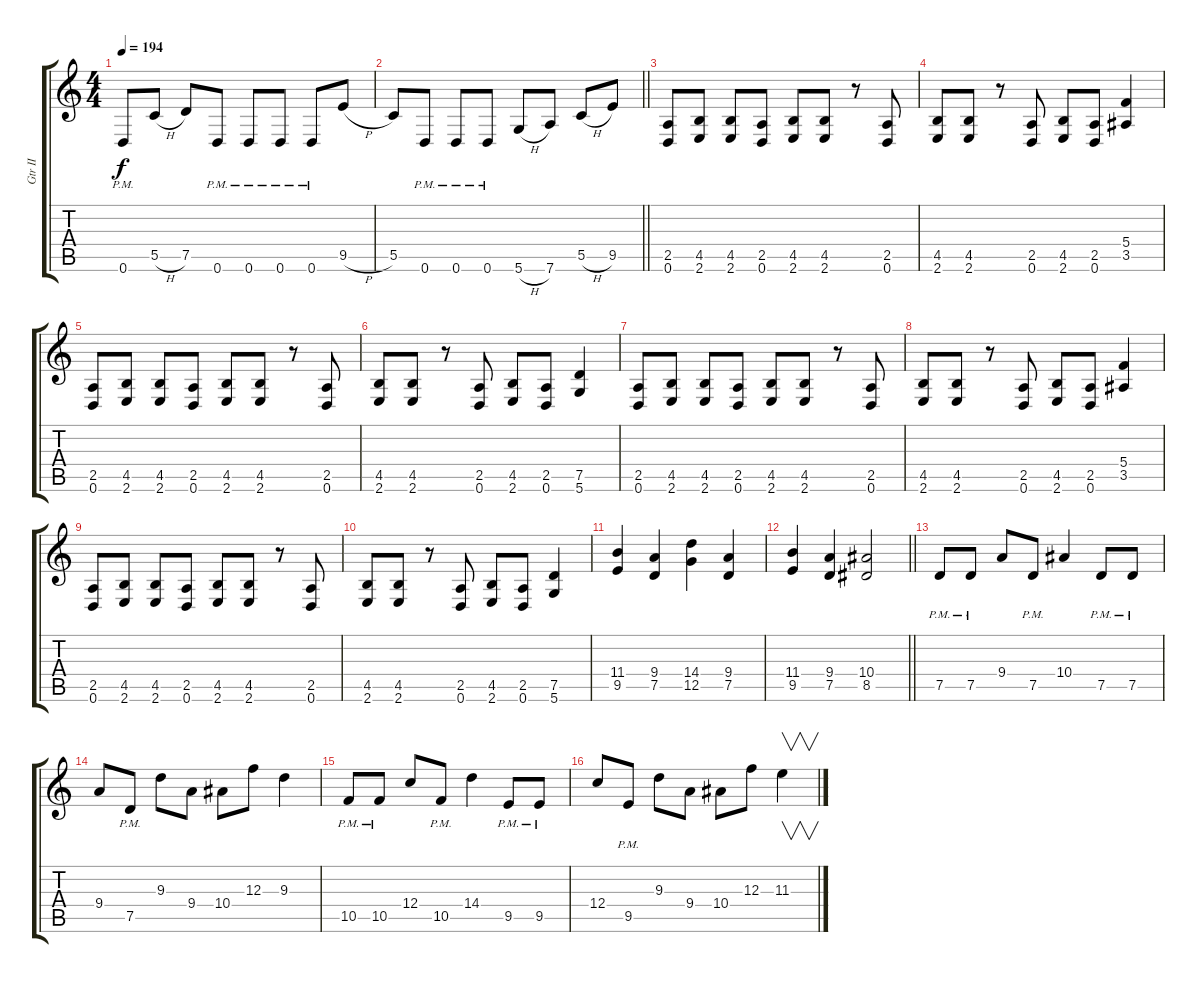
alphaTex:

\track ("Gtr II" "Gtr II") {instrument overdrivenguitar}
\staff {score tabs}
\tuning (D4 A3 F3 C3 G2 D2) {hide}
\ts (4 4)
\tempo 194
\clef g2
\ks c
0.6{pm}.8{dy f} 5.5{h}.8 7.5.8 0.6{pm}.8 0.6{pm}.8 0.6{pm}.8 0.6{pm}.8 9.5{h}.8 |
\barLineRight lightlight
5.5.8 0.6{pm}.8 0.6{pm}.8 0.6{pm}.8 5.6{h}.8 7.6.8 5.5{h}.8 9.5.8 |
(2.5 0.6).8{volume 11 balance 15} (4.5 2.6).8 (4.5 2.6).8 (2.5 0.6).8 (4.5 2.6).8 (4.5 2.6).8 r.8 (2.5 0.6).8 |
(4.5 2.6).8 (4.5 2.6).8 r.8 (2.5 0.6).8 (4.5 2.6).8 (2.5 0.6).8 (5.4 3.5).4 |
(2.5 0.6).8 (4.5 2.6).8 (4.5 2.6).8 (2.5 0.6).8 (4.5 2.6).8 (4.5 2.6).8 r.8 (2.5 0.6).8 |
(4.5 2.6).8 (4.5 2.6).8 r.8 (2.5 0.6).8 (4.5 2.6).8 (2.5 0.6).8 (7.5 5.6).4 |
(2.5 0.6).8 (4.5 2.6).8 (4.5 2.6).8 (2.5 0.6).8 (4.5 2.6).8 (4.5 2.6).8 r.8 (2.5 0.6).8 |
(4.5 2.6).8 (4.5 2.6).8 r.8 (2.5 0.6).8 (4.5 2.6).8 (2.5 0.6).8 (5.4 3.5).4 |
(2.5 0.6).8 (4.5 2.6).8 (4.5 2.6).8 (2.5 0.6).8 (4.5 2.6).8 (4.5 2.6).8 r.8 (2.5 0.6).8 |
(4.5 2.6).8 (4.5 2.6).8 r.8 (2.5 0.6).8 (4.5 2.6).8 (2.5 0.6).8 (7.5 5.6).4 |
(11.4 9.5).4{volume 12} (9.4 7.5).4 (14.4 12.5).4 (9.4 7.5).4 |
\barLineRight lightlight
(11.4 9.5).4 (9.4 7.5).4 (10.4 8.5).2 |
7.5{pm}.8{volume 16 balance 15} 7.5{pm}.8 9.4.8 7.5{pm}.8 10.4.4 7.5{pm}.8 7.5{pm}.8 |
9.4.8 7.5{pm}.8 9.3.8 9.4.8 10.4.8 12.3.8 9.3.4 |
10.5{pm}.8 10.5{pm}.8 12.4.8 10.5{pm}.8 14.4.4 9.5{pm}.8 9.5{pm}.8 |
12.4.8 9.5{pm}.8 9.3.8 9.4.8 10.4.8 12.3.8 11.3.4{v}
